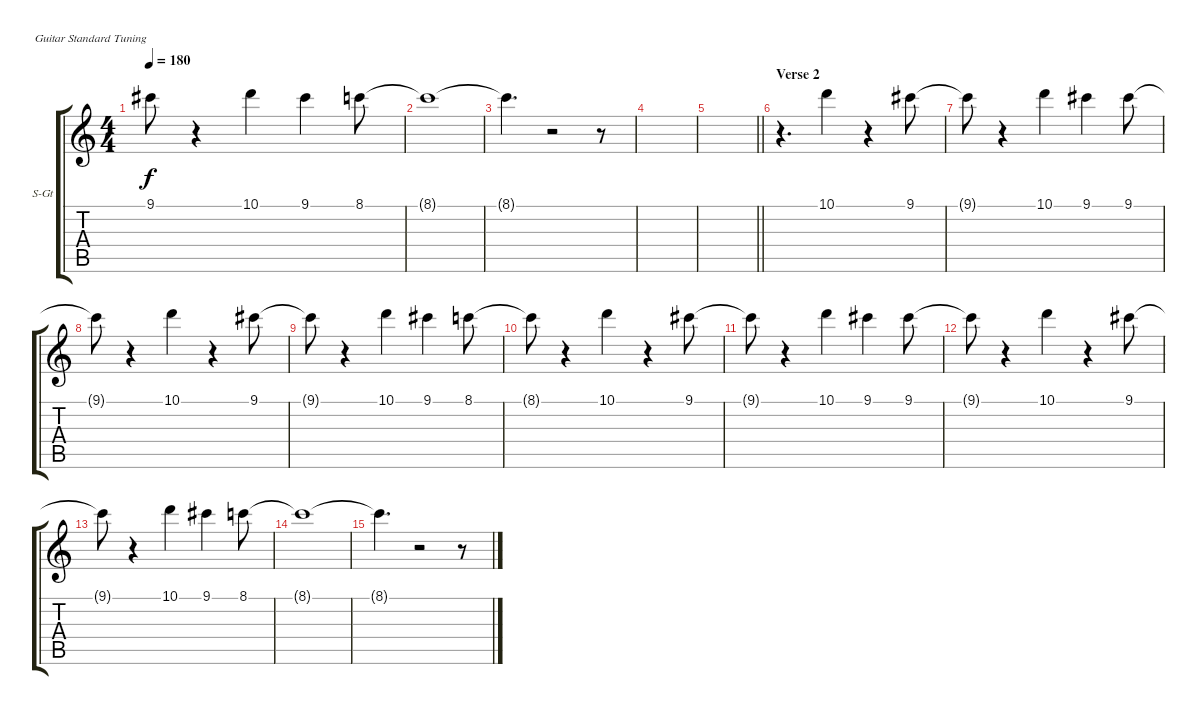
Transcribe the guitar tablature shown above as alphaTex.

\bracketExtendMode groupsimilarinstruments
\firstSystemTrackNameOrientation horizontal
\otherSystemsTrackNameOrientation horizontal
\track ("Vocals" "S-Gt") {instrument synthvoice}
\staff {score tabs}
\tuning (E4 B3 G3 D3 A2 E2)
\displaytranspose 12
\ts (4 4)
\tempo 180
\clef g2
\ks c
9.1{t}.8{dy f} r.4 10.1.4 9.1.4 8.1.8 |
8.1{t}.1 |
8.1{t}.4{d} r.2 r.8 |
|
\barLineRight lightlight
|
\section ("" "Verse 2")
r.4{d} 10.1.4 r.4 9.1.8 |
9.1{t}.8 r.4 10.1.4 9.1.4 9.1.8 |
9.1{t}.8 r.4 10.1.4 r.4 9.1.8 |
9.1{t}.8 r.4 10.1.4 9.1.4 8.1.8 |
8.1{t}.8 r.4 10.1.4 r.4 9.1.8 |
9.1{t}.8 r.4 10.1.4 9.1.4 9.1.8 |
9.1{t}.8 r.4 10.1.4 r.4 9.1.8 |
9.1{t}.8 r.4 10.1.4 9.1.4 8.1.8 |
8.1{t}.1 |
8.1{t}.4{d} r.2 r.8
